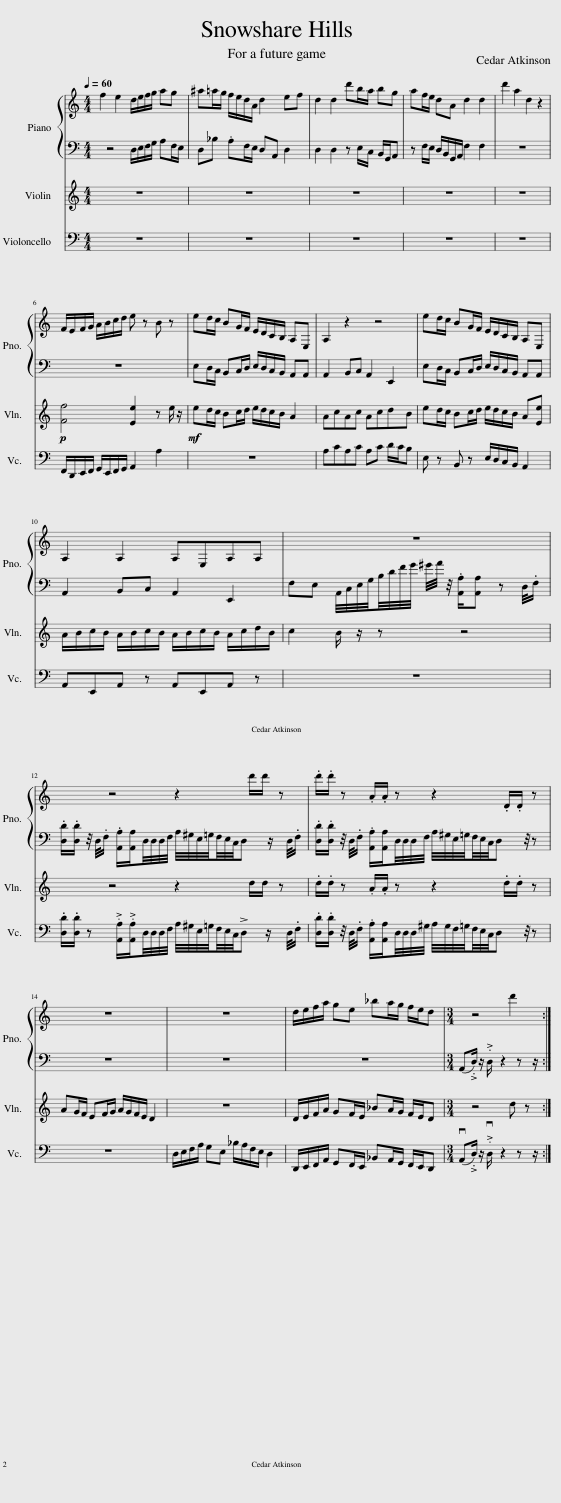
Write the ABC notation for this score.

X:1
%%score { 1 | 2 } 3 4
L:1/8
Q:1/4=60
M:4/4
I:linebreak $
K:C
V:1 treble
V:2 bass
V:3 treble
V:4 bass
V:1
 f2 e2 d/e/f/g/ ag | ^a=a/g/ f/e/d/A/ d2 ef | d2 d2 d'b/a/ bg | af/e/ dA d2 d2 | d'2 a2 d2 z2 |$ %5
 F/E/F/G/ A/B/c/d/ e z B z | ed/c/ BG/F/ E/D/C/B,/ A,E, | A,2 z2 z4 | ed/c/ BG/F/ E/D/C/B,/ A,E, |$ A,2 A,2 A,E,A,A, | %10
 z8 |$ z4 z2 d'/d'/ z | .d'/.d'/ z .A/.A/ z z2 .D/.D/ z |$ z8 | z8 | %15
 d/e/f/a/ ge _ba/g/ f/e/d |[M:3/4] z4 d'2 :| %17
V:2
 z4 D,/E,/F,/G,/ A,F,/E,/ | D,_B, .A,F,/E,/ D,A,, D,2 | D,2 D,2 z E,/C,/ B,,/G,,/A,, | z F,/E,/ D,/B,,/G,,/A,,/ F,2 F,2 | z8 |$ %5
 z8 | E,D,/C,/ B,,C,/D,/ E,/D,/C,/B,,/ A,,A,, | A,,2 B,,C, A,,2 E,,2 | E,D,/C,/ B,,C,/D,/ E,/D,/C,/B,,/ A,,A,, |$ A,,2 B,,C, A,,2 E,,2 | %10
 F,E, A,,/4C,/4E,/4G,/4B,/4D/4F/4G/4 ^G/4A/4 z/4 .[A,,A,]/[A,,A,] z D,/4.F,/ |$ .[D,D]/.[D,D]/ z/4 D,/4.F,/ .[A,,A,]/[A,,A,]/D,/4D,/4D,/4F,/4 A,/4^G,/4E,/4=G,/4F,/4E,/4C,/4D, z/ D,/4.F,/ | .[D,D]/.[D,D]/ z/4 D,/4.F,/ .[A,,A,]/[A,,A,]/D,/4D,/4D,/4F,/4 A,/4^G,/4E,/4=G,/4F,/4E,/4C,/4D, z/4 z |$ z8 | z8 | %15
 z8 |[M:3/4] (A,,.D,/) z/ .D,/ z2 z z/ :| %17
V:3
 z8 | z8 | z8 | z8 | z8 |$ %5
!p! [Ff]4 [Ee]2 z e/ z/ |!mf! ed/c/ Bc/d/ e/d/c/B/ A2 | AcAc AcdB | ed/c/ Bc/d/ e/d/c/B/ A[Ee] |$ A/B/c/B/ A/B/c/B/ A/B/c/B/ A/c/d/B/ | %10
 c2 B/ z/ z z4 |$ z4 z2 d/d/ z | .d/.d/ z .A/.A/ z z2 .d/.d/ z |$ AG/F/ EF/G/ A/G/F/E/ D2 | z8 | %15
 D/E/F/A/ GF/E/ _BA/G/ F/E/D |[M:3/4] z4 d z :| %17
V:4
 z8 | z8 | z8 | z8 | z8 |$ %5
 F,,/D,,/E,,/F,,/ G,,/E,,/F,,/G,,/ A,,2 A,2 | z8 | A,CA,C A,C D/C/B, | E, z B,, z E,/D,/C,/B,,/ A,,2 |$ A,,E,,A,, z A,,E,,A,, z | %10
 z8 |$ .[D,D]/.[D,D]/ z .[A,,A,]/.[A,,A,]/D,/4D,/4D,/4F,/4 A,/4^G,/4E,/4=G,/4F,/4E,/4C,/4!>!D, z/ D,/4.F,/ | .[D,D]/.[D,D]/ z/4 D,/4.F,/ .[A,,A,]/[A,,A,]/D,/4D,/4D,/4^G,/4 A,/4G,/4F,/4=G,/4F,/4E,/4C,/4D, z/4 z |$ z8 | D,/E,/F,/A,/ G,E, _B,/A,/F,/E,/ D,2 | %15
 D,,/E,,/F,,/A,,/ G,,F,,/E,,/ _B,,A,,/G,,/ F,,/E,,/D,, |[M:3/4] (vA,,.D,/) z/ .vD,/ z2 z z/ :| %17
